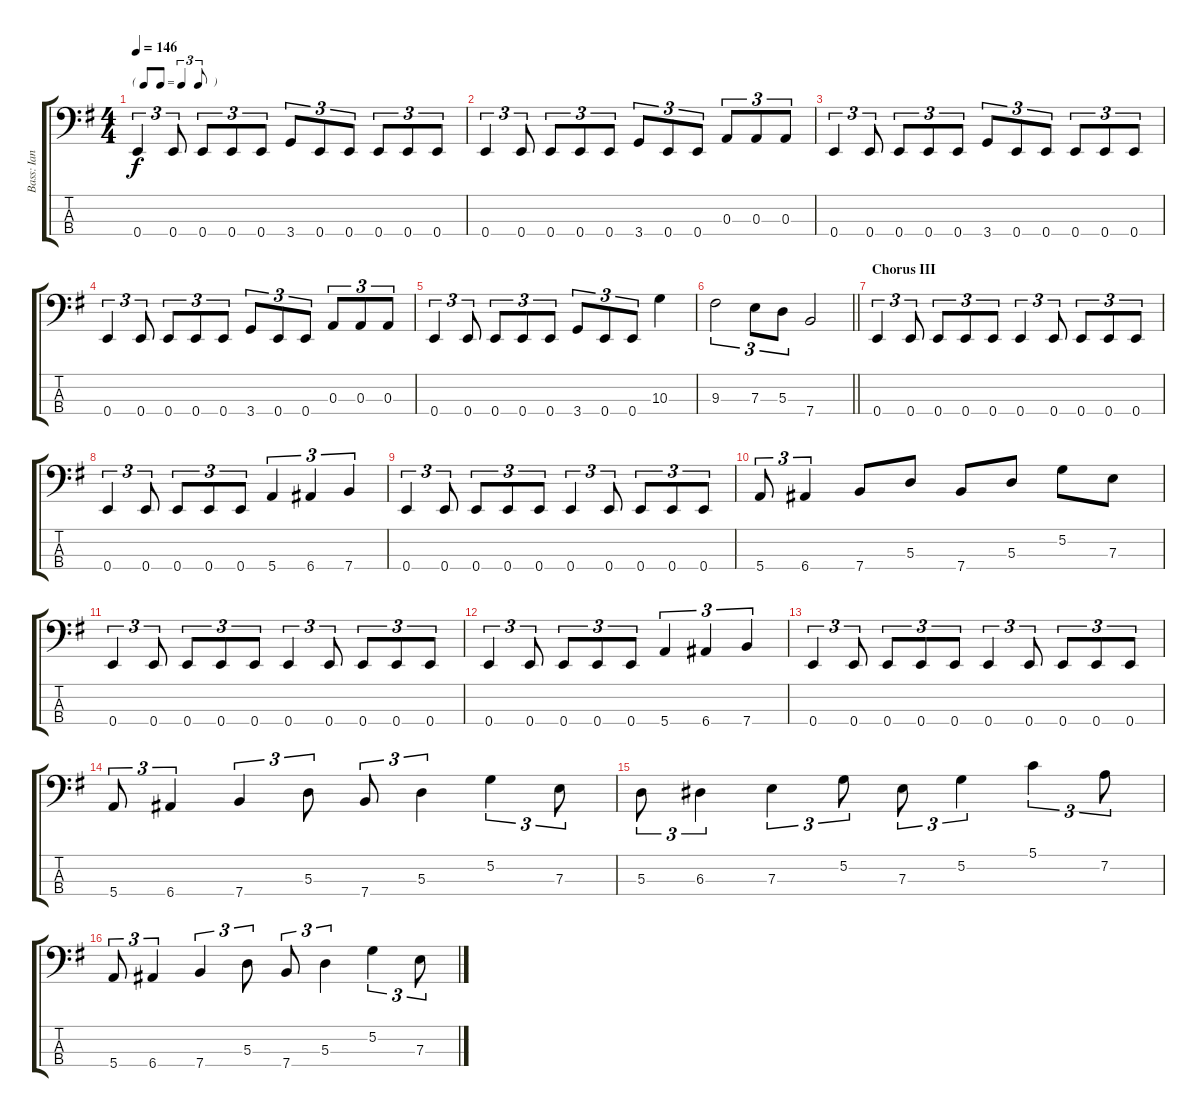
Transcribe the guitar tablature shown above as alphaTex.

\track ("Bass: Ian" "Bass: Ian") {instrument electricbasspick}
\staff {score tabs}
\tuning (G2 D2 A1 E1) {hide}
\ts (4 4)
\tf triplet8th
\tempo 146
\clef f4
\ks g
0.4.4{tu (3 2) dy f} 0.4.8{tu (3 2)} 0.4.8{tu (3 2)} 0.4.8{tu (3 2)} 0.4.8{tu (3 2)} 3.4.8{tu (3 2)} 0.4.8{tu (3 2)} 0.4.8{tu (3 2)} 0.4.8{tu (3 2)} 0.4.8{tu (3 2)} 0.4.8{tu (3 2)} |
0.4.4{tu (3 2)} 0.4.8{tu (3 2)} 0.4.8{tu (3 2)} 0.4.8{tu (3 2)} 0.4.8{tu (3 2)} 3.4.8{tu (3 2)} 0.4.8{tu (3 2)} 0.4.8{tu (3 2)} 0.3.8{tu (3 2)} 0.3.8{tu (3 2)} 0.3.8{tu (3 2)} |
0.4.4{tu (3 2)} 0.4.8{tu (3 2)} 0.4.8{tu (3 2)} 0.4.8{tu (3 2)} 0.4.8{tu (3 2)} 3.4.8{tu (3 2)} 0.4.8{tu (3 2)} 0.4.8{tu (3 2)} 0.4.8{tu (3 2)} 0.4.8{tu (3 2)} 0.4.8{tu (3 2)} |
0.4.4{tu (3 2)} 0.4.8{tu (3 2)} 0.4.8{tu (3 2)} 0.4.8{tu (3 2)} 0.4.8{tu (3 2)} 3.4.8{tu (3 2)} 0.4.8{tu (3 2)} 0.4.8{tu (3 2)} 0.3.8{tu (3 2)} 0.3.8{tu (3 2)} 0.3.8{tu (3 2)} |
0.4.4{tu (3 2)} 0.4.8{tu (3 2)} 0.4.8{tu (3 2)} 0.4.8{tu (3 2)} 0.4.8{tu (3 2)} 3.4.8{tu (3 2)} 0.4.8{tu (3 2)} 0.4.8{tu (3 2)} 10.3.4 |
\barLineRight lightlight
9.3.2{tu (3 2)} 7.3.8{tu (3 2)} 5.3.8{tu (3 2)} 7.4.2 |
\section ("" "Chorus III")
0.4.4{tu (3 2)} 0.4.8{tu (3 2)} 0.4.8{tu (3 2)} 0.4.8{tu (3 2)} 0.4.8{tu (3 2)} 0.4.4{tu (3 2)} 0.4.8{tu (3 2)} 0.4.8{tu (3 2)} 0.4.8{tu (3 2)} 0.4.8{tu (3 2)} |
0.4.4{tu (3 2)} 0.4.8{tu (3 2)} 0.4.8{tu (3 2)} 0.4.8{tu (3 2)} 0.4.8{tu (3 2)} 5.4.4{tu (3 2)} 6.4.4{tu (3 2)} 7.4.4{tu (3 2)} |
0.4.4{tu (3 2)} 0.4.8{tu (3 2)} 0.4.8{tu (3 2)} 0.4.8{tu (3 2)} 0.4.8{tu (3 2)} 0.4.4{tu (3 2)} 0.4.8{tu (3 2)} 0.4.8{tu (3 2)} 0.4.8{tu (3 2)} 0.4.8{tu (3 2)} |
5.4.8{tu (3 2)} 6.4.4{tu (3 2)} 7.4.8 5.3.8 7.4.8 5.3.8 5.2.8 7.3.8 |
0.4.4{tu (3 2)} 0.4.8{tu (3 2)} 0.4.8{tu (3 2)} 0.4.8{tu (3 2)} 0.4.8{tu (3 2)} 0.4.4{tu (3 2)} 0.4.8{tu (3 2)} 0.4.8{tu (3 2)} 0.4.8{tu (3 2)} 0.4.8{tu (3 2)} |
0.4.4{tu (3 2)} 0.4.8{tu (3 2)} 0.4.8{tu (3 2)} 0.4.8{tu (3 2)} 0.4.8{tu (3 2)} 5.4.4{tu (3 2)} 6.4.4{tu (3 2)} 7.4.4{tu (3 2)} |
0.4.4{tu (3 2)} 0.4.8{tu (3 2)} 0.4.8{tu (3 2)} 0.4.8{tu (3 2)} 0.4.8{tu (3 2)} 0.4.4{tu (3 2)} 0.4.8{tu (3 2)} 0.4.8{tu (3 2)} 0.4.8{tu (3 2)} 0.4.8{tu (3 2)} |
5.4.8{tu (3 2)} 6.4.4{tu (3 2)} 7.4.4{tu (3 2)} 5.3.8{tu (3 2)} 7.4.8{tu (3 2)} 5.3.4{tu (3 2)} 5.2.4{tu (3 2)} 7.3.8{tu (3 2)} |
5.3.8{tu (3 2)} 6.3.4{tu (3 2)} 7.3.4{tu (3 2)} 5.2.8{tu (3 2)} 7.3.8{tu (3 2)} 5.2.4{tu (3 2)} 5.1.4{tu (3 2)} 7.2.8{tu (3 2)} |
5.4.8{tu (3 2)} 6.4.4{tu (3 2)} 7.4.4{tu (3 2)} 5.3.8{tu (3 2)} 7.4.8{tu (3 2)} 5.3.4{tu (3 2)} 5.2.4{tu (3 2)} 7.3.8{tu (3 2)}
